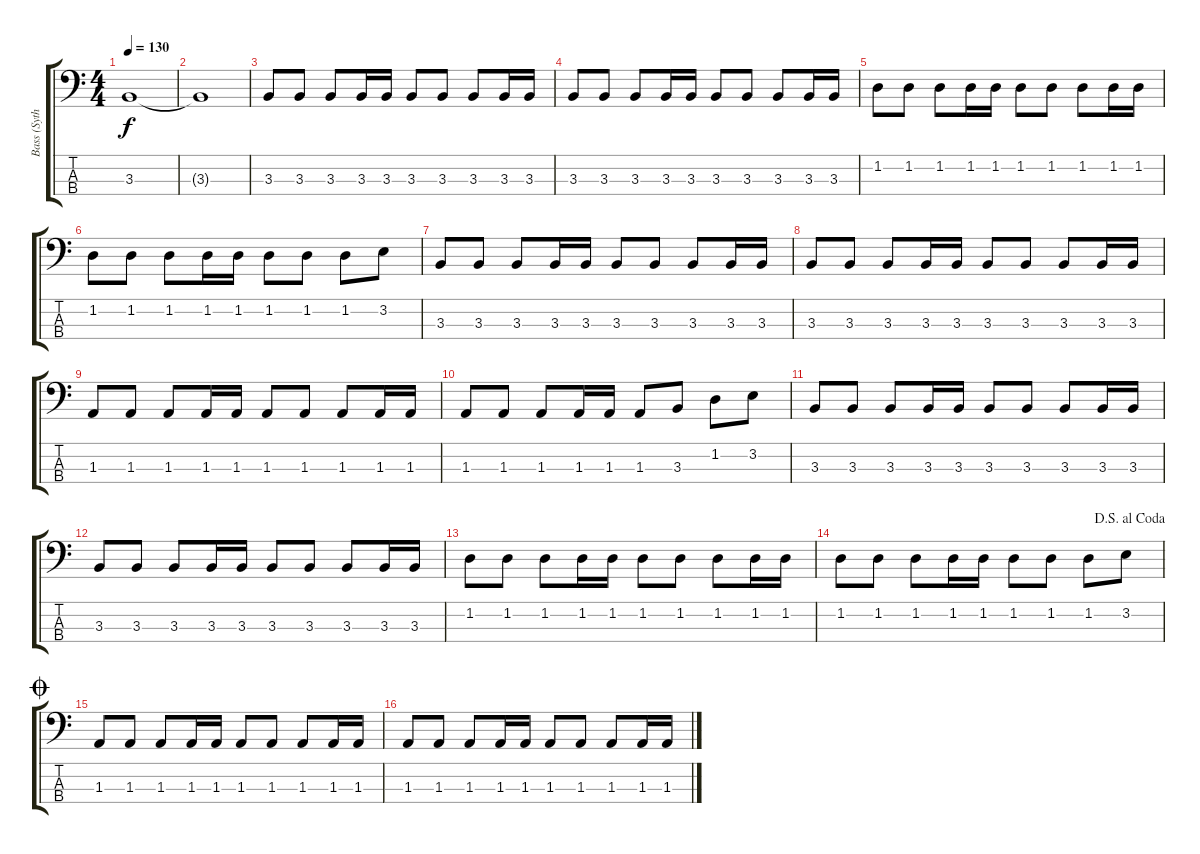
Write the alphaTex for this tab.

\track ("Bass (Sythesized)" "Bass (Syth") {instrument electricbassfinger}
\staff {score tabs}
\tuning (Gb2 Db2 Ab1 Eb1) {hide}
\ts (4 4)
\tempo 130
\clef f4
\ks c
3.3.1{dy f} |
3.3{t}.1 |
3.3.8 3.3.8 3.3.8 3.3.16 3.3.16 3.3.8 3.3.8 3.3.8 3.3.16 3.3.16 |
3.3.8 3.3.8 3.3.8 3.3.16 3.3.16 3.3.8 3.3.8 3.3.8 3.3.16 3.3.16 |
1.2.8 1.2.8 1.2.8 1.2.16 1.2.16 1.2.8 1.2.8 1.2.8 1.2.16 1.2.16 |
1.2.8 1.2.8 1.2.8 1.2.16 1.2.16 1.2.8 1.2.8 1.2.8 3.2.8 |
3.3.8 3.3.8 3.3.8 3.3.16 3.3.16 3.3.8 3.3.8 3.3.8 3.3.16 3.3.16 |
3.3.8 3.3.8 3.3.8 3.3.16 3.3.16 3.3.8 3.3.8 3.3.8 3.3.16 3.3.16 |
1.3.8 1.3.8 1.3.8 1.3.16 1.3.16 1.3.8 1.3.8 1.3.8 1.3.16 1.3.16 |
1.3.8 1.3.8 1.3.8 1.3.16 1.3.16 1.3.8 3.3.8 1.2.8 3.2.8 |
3.3.8 3.3.8 3.3.8 3.3.16 3.3.16 3.3.8 3.3.8 3.3.8 3.3.16 3.3.16 |
3.3.8 3.3.8 3.3.8 3.3.16 3.3.16 3.3.8 3.3.8 3.3.8 3.3.16 3.3.16 |
1.2.8 1.2.8 1.2.8 1.2.16 1.2.16 1.2.8 1.2.8 1.2.8 1.2.16 1.2.16 |
\jump dalsegnoalcoda
1.2.8 1.2.8 1.2.8 1.2.16 1.2.16 1.2.8 1.2.8 1.2.8 3.2.8 |
\jump coda
1.3.8 1.3.8 1.3.8 1.3.16 1.3.16 1.3.8 1.3.8 1.3.8 1.3.16 1.3.16 |
1.3.8 1.3.8 1.3.8 1.3.16 1.3.16 1.3.8 1.3.8 1.3.8 1.3.16 1.3.16
